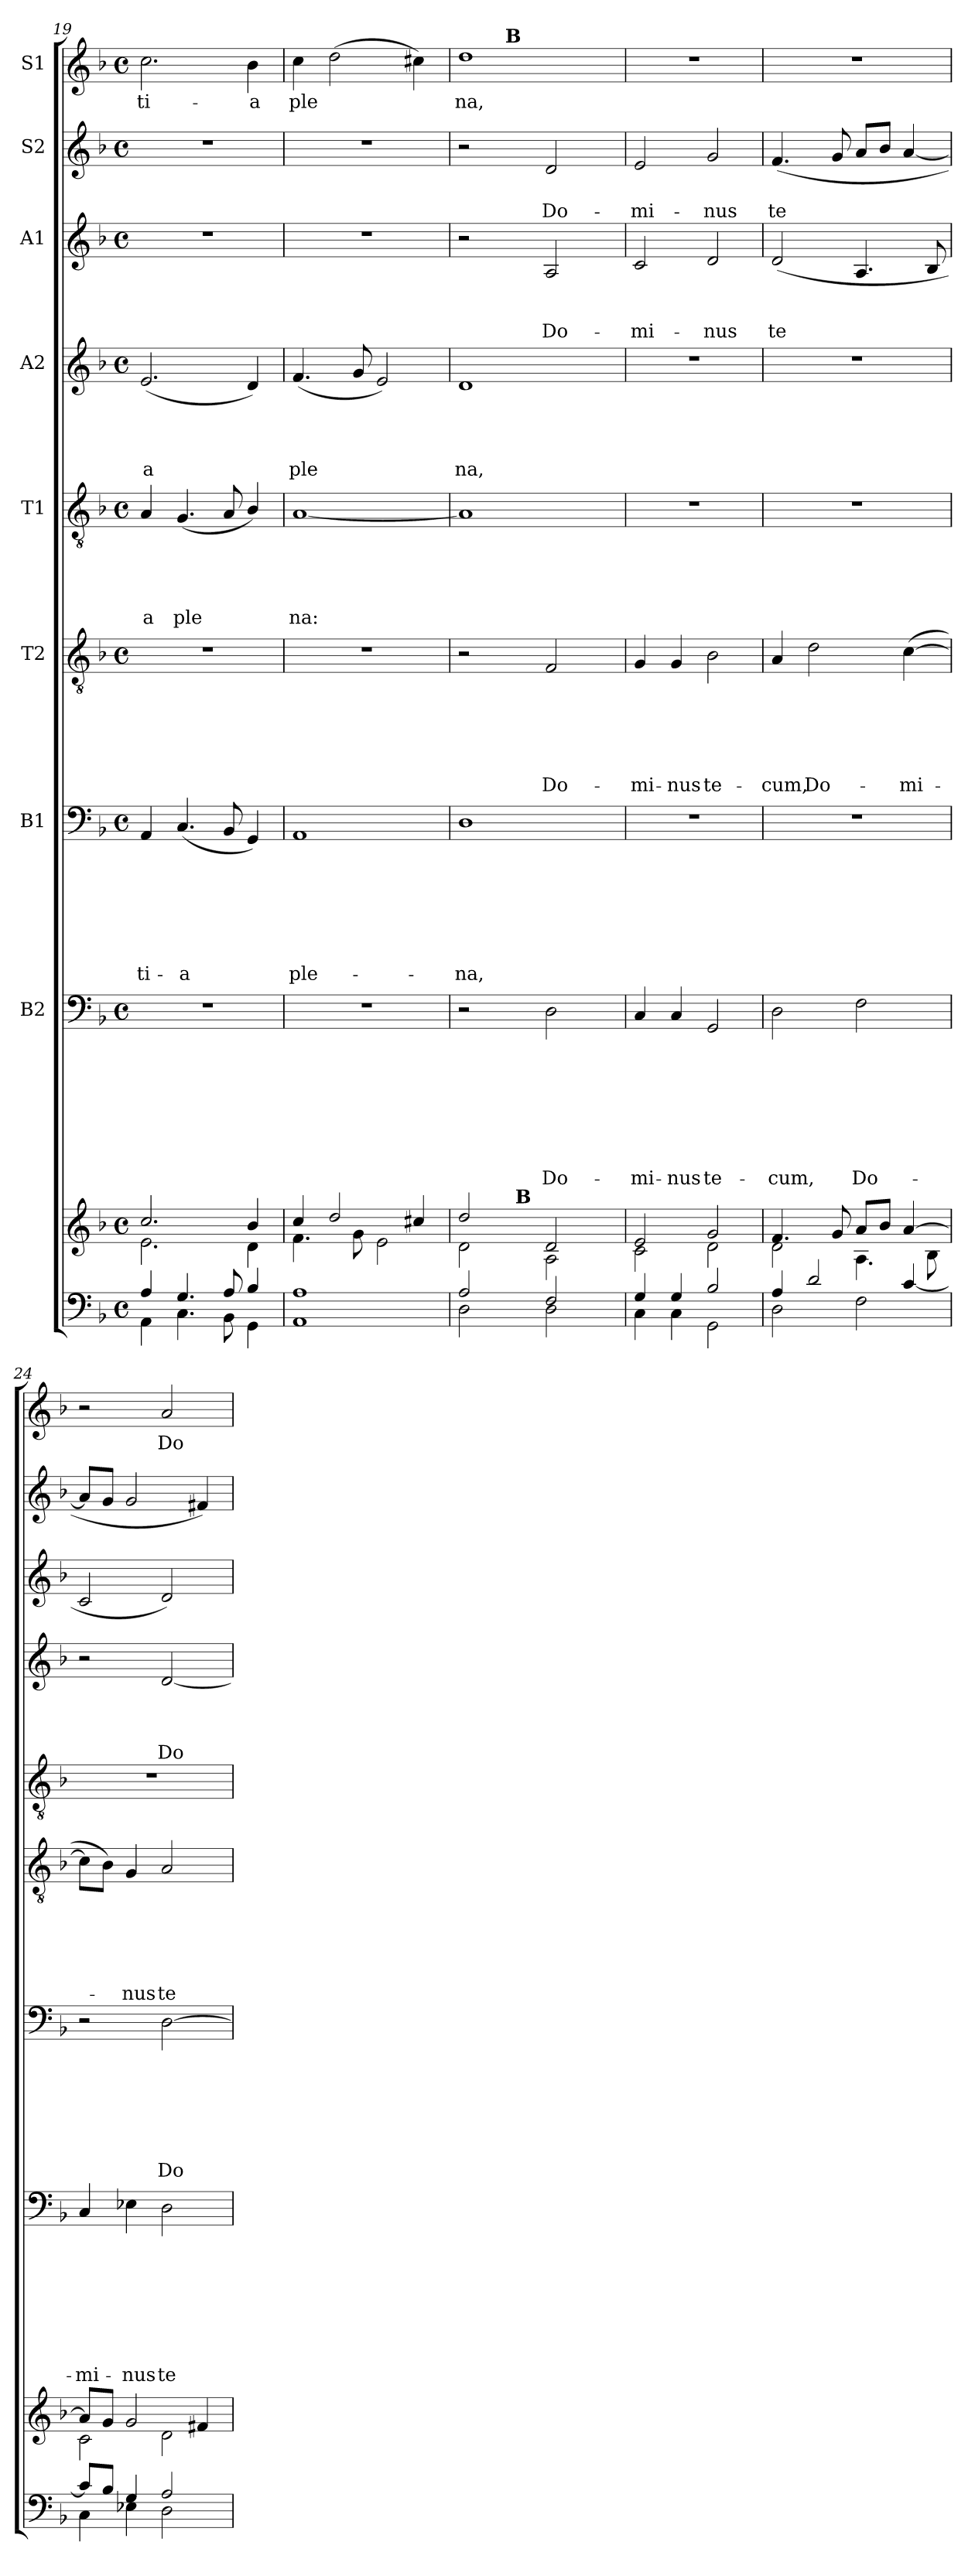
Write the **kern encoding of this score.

**kern	**kern	**kern	**text	**text	**text	**text	**text	**text	**text	**text	**kern	**text	**text	**text	**text	**text	**text	**text	**kern	**text	**text	**text	**text	**text	**text	**kern	**text	**text	**text	**text	**text	**kern	**text	**text	**text	**text	**kern	**text	**text	**text	**kern	**text	**text	**kern	**text
*part10	*part9	*part8	*part8	*part8	*part8	*part8	*part8	*part8	*part8	*part8	*part7	*part7	*part7	*part7	*part7	*part7	*part7	*part7	*part6	*part6	*part6	*part6	*part6	*part6	*part6	*part5	*part5	*part5	*part5	*part5	*part5	*part4	*part4	*part4	*part4	*part4	*part3	*part3	*part3	*part3	*part2	*part2	*part2	*part1	*part1
*staff10	*staff9	*staff8	*staff8	*staff8	*staff8	*staff8	*staff8	*staff8	*staff8	*staff8	*staff7	*staff7	*staff7	*staff7	*staff7	*staff7	*staff7	*staff7	*staff6	*staff6	*staff6	*staff6	*staff6	*staff6	*staff6	*staff5	*staff5	*staff5	*staff5	*staff5	*staff5	*staff4	*staff4	*staff4	*staff4	*staff4	*staff3	*staff3	*staff3	*staff3	*staff2	*staff2	*staff2	*staff1	*staff1
*	*	*I"B2	*	*	*	*	*	*	*	*	*I"B1	*	*	*	*	*	*	*	*I"T2	*	*	*	*	*	*	*I"T1	*	*	*	*	*	*I"A2	*	*	*	*	*I"A1	*	*	*	*I"S2	*	*	*I"S1	*
*clefF4	*clefG2	*clefF4	*	*	*	*	*	*	*	*	*clefF4	*	*	*	*	*	*	*	*clefGv2	*	*	*	*	*	*	*clefGv2	*	*	*	*	*	*clefG2	*	*	*	*	*clefG2	*	*	*	*clefG2	*	*	*clefG2	*
*k[b-]	*k[b-]	*k[b-]	*	*	*	*	*	*	*	*	*k[b-]	*	*	*	*	*	*	*	*k[b-]	*	*	*	*	*	*	*k[b-]	*	*	*	*	*	*k[b-]	*	*	*	*	*k[b-]	*	*	*	*k[b-]	*	*	*k[b-]	*
*F:	*F:	*F:	*	*	*	*	*	*	*	*	*F:	*	*	*	*	*	*	*	*F:	*	*	*	*	*	*	*F:	*	*	*	*	*	*F:	*	*	*	*	*F:	*	*	*	*F:	*	*	*F:	*
*M4/4	*M4/4	*M4/4	*	*	*	*	*	*	*	*	*M4/4	*	*	*	*	*	*	*	*M4/4	*	*	*	*	*	*	*M4/4	*	*	*	*	*	*M4/4	*	*	*	*	*M4/4	*	*	*	*M4/4	*	*	*M4/4	*
*met(c)	*met(c)	*met(c)	*	*	*	*	*	*	*	*	*met(c)	*	*	*	*	*	*	*	*met(c)	*	*	*	*	*	*	*met(c)	*	*	*	*	*	*met(c)	*	*	*	*	*met(c)	*	*	*	*met(c)	*	*	*met(c)	*
=19	=19	=19	=19	=19	=19	=19	=19	=19	=19	=19	=19	=19	=19	=19	=19	=19	=19	=19	=19	=19	=19	=19	=19	=19	=19	=19	=19	=19	=19	=19	=19	=19	=19	=19	=19	=19	=19	=19	=19	=19	=19	=19	=19	=19	=19
*^	*^	*	*	*	*	*	*	*	*	*	*	*	*	*	*	*	*	*	*	*	*	*	*	*	*	*	*	*	*	*	*	*	*	*	*	*	*	*	*	*	*	*	*	*	*
!	!	!	!	!	!	!	!	!	!	!	!	!	!	!	!	!	!	!	!	!LO:LY:b	!	!	!	!	!	!	!	!	!	!	!	!	!LO:LY:b	!	!	!	!	!LO:LY:b	!	!	!	!	!	!	!	!	!LO:LY:b
4AA\	4A/	2.cc/	2.e\	1r	.	.	.	.	.	.	.	.	4AA/	.	.	.	.	.	.	-ti-	1r	.	.	.	.	.	.	4A/	.	.	.	.	-a	(<2.e/	.	.	.	-a	1r	.	.	.	1r	.	.	2.cc\	-ti-
!	!	!	!	!	!	!	!	!	!	!	!	!	!	!	!	!	!	!	!	!LO:LY:b	!	!	!	!	!	!	!	!	!	!	!	!	!LO:LY:b	!	!	!	!	!	!	!	!	!	!	!	!	!	!
4.C\	4.G/	.	.	.	.	.	.	.	.	.	.	.	(<4.C/	.	.	.	.	.	.	-a	.	.	.	.	.	.	.	(<4.G/	.	.	.	.	ple	.	.	.	.	.	.	.	.	.	.	.	.	.	.
8BB-\	8A/	.	.	.	.	.	.	.	.	.	.	.	8BB-/	.	.	.	.	.	.	.	.	.	.	.	.	.	.	8A/	.	.	.	.	.	.	.	.	.	.	.	.	.	.	.	.	.	.	.
!	!	!	!	!	!	!	!	!	!	!	!	!	!	!	!	!	!	!	!	!	!	!	!	!	!	!	!	!	!	!	!	!	!	!	!	!	!	!	!	!	!	!	!	!	!	!	!LO:LY:b
4GG\	4B-/	4b-/	4d\	.	.	.	.	.	.	.	.	.	4GG/)	.	.	.	.	.	.	.	.	.	.	.	.	.	.	4B-/)	.	.	.	.	.	4d/)	.	.	.	.	.	.	.	.	.	.	.	4b-\	-a
=20	=20	=20	=20	=20	=20	=20	=20	=20	=20	=20	=20	=20	=20	=20	=20	=20	=20	=20	=20	=20	=20	=20	=20	=20	=20	=20	=20	=20	=20	=20	=20	=20	=20	=20	=20	=20	=20	=20	=20	=20	=20	=20	=20	=20	=20	=20	=20
!	!	!	!	!	!	!	!	!	!	!	!	!	!	!	!	!	!	!	!	!LO:LY:b	!	!	!	!	!	!	!	!	!	!	!	!	!LO:LY:b	!	!	!	!	!LO:LY:b	!	!	!	!	!	!	!	!	!LO:LY:b
1AA	1A	4cc/	4.f\	1r	.	.	.	.	.	.	.	.	1AA	.	.	.	.	.	.	ple-	1r	.	.	.	.	.	.	[<1A	.	.	.	.	na:	(<4.f/	.	.	.	ple	1r	.	.	.	1r	.	.	4cc\	ple
.	.	2dd/	.	.	.	.	.	.	.	.	.	.	.	.	.	.	.	.	.	.	.	.	.	.	.	.	.	.	.	.	.	.	.	.	.	.	.	.	.	.	.	.	.	.	.	(>2dd\	.
.	.	.	8g\	.	.	.	.	.	.	.	.	.	.	.	.	.	.	.	.	.	.	.	.	.	.	.	.	.	.	.	.	.	.	8g/	.	.	.	.	.	.	.	.	.	.	.	.	.
.	.	.	2e\	.	.	.	.	.	.	.	.	.	.	.	.	.	.	.	.	.	.	.	.	.	.	.	.	.	.	.	.	.	.	2e/)	.	.	.	.	.	.	.	.	.	.	.	.	.
.	.	4cc#i/	.	.	.	.	.	.	.	.	.	.	.	.	.	.	.	.	.	.	.	.	.	.	.	.	.	.	.	.	.	.	.	.	.	.	.	.	.	.	.	.	.	.	.	4cc#i\)	.
!!LO:PB:g=z
=21	=21	=21	=21	=21	=21	=21	=21	=21	=21	=21	=21	=21	=21	=21	=21	=21	=21	=21	=21	=21	=21	=21	=21	=21	=21	=21	=21	=21	=21	=21	=21	=21	=21	=21	=21	=21	=21	=21	=21	=21	=21	=21	=21	=21	=21	=21	=21
!	!	!	!	!	!	!	!	!	!	!	!	!	!	!	!	!	!	!	!	!LO:LY:b	!	!	!	!	!	!	!	!	!	!	!	!	!	!	!	!	!	!LO:LY:b	!	!	!	!	!	!	!	!	!LO:LY:b
*	*	*	*^	*	*	*	*	*	*	*	*	*	*	*	*	*	*	*	*	*	*	*	*	*	*	*	*	*	*	*	*	*	*	*	*	*	*	*	*	*	*	*	*	*	*	*^	*
2D\	2A/	2dd/	2d\	4ryy	2r	.	.	.	.	.	.	.	.	1D	.	.	.	.	.	.	-na,	2r	.	.	.	.	.	.	1A]	.	.	.	.	.	1d	.	.	.	na,	2r	.	.	.	2r	.	.	1dd	4ryy	na,
.	.	.	.	16ryy	.	.	.	.	.	.	.	.	.	.	.	.	.	.	.	.	.	.	.	.	.	.	.	.	.	.	.	.	.	.	.	.	.	.	.	.	.	.	.	.	.	.	.	32ryy	.
!	!	!	!	!	!	!	!	!	!	!	!	!	!	!	!	!	!	!	!	!	!	!	!	!	!	!	!	!	!	!	!	!	!	!	!	!	!	!	!	!	!	!	!	!	!	!	!	!LO:TX:a:B:t=B	!
.	.	.	.	.	.	.	.	.	.	.	.	.	.	.	.	.	.	.	.	.	.	.	.	.	.	.	.	.	.	.	.	.	.	.	.	.	.	.	.	.	.	.	.	.	.	.	.	2ryy	.
!	!	!	!	!LO:TX:a:B:t=B	!	!	!	!	!	!	!	!	!	!	!	!	!	!	!	!	!	!	!	!	!	!	!	!	!	!	!	!	!	!	!	!	!	!	!	!	!	!	!	!	!	!	!	!	!
.	.	.	.	2ryy	.	.	.	.	.	.	.	.	.	.	.	.	.	.	.	.	.	.	.	.	.	.	.	.	.	.	.	.	.	.	.	.	.	.	.	.	.	.	.	.	.	.	.	.	.
!	!	!	!	!	!	!	!	!	!	!	!	!	!LO:LY:b	!	!	!	!	!	!	!	!	!	!	!	!	!	!	!LO:LY:b	!	!	!	!	!	!	!	!	!	!	!	!	!	!	!LO:LY:b	!	!	!LO:LY:b	!	!	!
2D\	2F/	2d/	2A\	.	2D\	.	.	.	.	.	.	.	Do-	.	.	.	.	.	.	.	.	2F/	.	.	.	.	.	Do-	.	.	.	.	.	.	.	.	.	.	.	2A/	.	.	Do-	2d/	.	Do-	.	.	.
.	.	.	.	.	.	.	.	.	.	.	.	.	.	.	.	.	.	.	.	.	.	.	.	.	.	.	.	.	.	.	.	.	.	.	.	.	.	.	.	.	.	.	.	.	.	.	.	8..ryy	.
.	.	.	.	8.ryy	.	.	.	.	.	.	.	.	.	.	.	.	.	.	.	.	.	.	.	.	.	.	.	.	.	.	.	.	.	.	.	.	.	.	.	.	.	.	.	.	.	.	.	.	.
=22	=22	=22	=22	=22	=22	=22	=22	=22	=22	=22	=22	=22	=22	=22	=22	=22	=22	=22	=22	=22	=22	=22	=22	=22	=22	=22	=22	=22	=22	=22	=22	=22	=22	=22	=22	=22	=22	=22	=22	=22	=22	=22	=22	=22	=22	=22	=22	=22	=22
!	!	!	!	!	!	!	!	!	!	!	!	!	!LO:LY:b	!	!	!	!	!	!	!	!	!	!	!	!	!	!	!LO:LY:b	!	!	!	!	!	!	!	!	!	!	!	!	!	!	!LO:LY:b	!	!	!LO:LY:b	!	!	!
*	*	*	*v	*v	*	*	*	*	*	*	*	*	*	*	*	*	*	*	*	*	*	*	*	*	*	*	*	*	*	*	*	*	*	*	*	*	*	*	*	*	*	*	*	*	*	*	*v	*v	*
4C\	4G/	2e/	2c\	4C/	.	.	.	.	.	.	.	-mi-	1r	.	.	.	.	.	.	.	4G/	.	.	.	.	.	-mi-	1r	.	.	.	.	.	1r	.	.	.	.	2c/	.	.	-mi-	2e/	.	-mi-	1r	.
!	!	!	!	!	!	!	!	!	!	!	!	!LO:LY:b	!	!	!	!	!	!	!	!	!	!	!	!	!	!	!LO:LY:b	!	!	!	!	!	!	!	!	!	!	!	!	!	!	!	!	!	!	!	!
4C\	4G/	.	.	4C/	.	.	.	.	.	.	.	-nus	.	.	.	.	.	.	.	.	4G/	.	.	.	.	.	-nus	.	.	.	.	.	.	.	.	.	.	.	.	.	.	.	.	.	.	.	.
!	!	!	!	!	!	!	!	!	!	!	!	!LO:LY:b	!	!	!	!	!	!	!	!	!	!	!	!	!	!	!LO:LY:b	!	!	!	!	!	!	!	!	!	!	!	!	!	!	!LO:LY:b	!	!	!LO:LY:b	!	!
2GG\	2B-/	2g/	2d\	2GG/	.	.	.	.	.	.	.	te-	.	.	.	.	.	.	.	.	2B-\	.	.	.	.	.	te-	.	.	.	.	.	.	.	.	.	.	.	2d/	.	.	-nus	2g/	.	-nus	.	.
=23	=23	=23	=23	=23	=23	=23	=23	=23	=23	=23	=23	=23	=23	=23	=23	=23	=23	=23	=23	=23	=23	=23	=23	=23	=23	=23	=23	=23	=23	=23	=23	=23	=23	=23	=23	=23	=23	=23	=23	=23	=23	=23	=23	=23	=23	=23	=23
!	!	!	!	!	!	!	!	!	!	!	!	!LO:LY:b	!	!	!	!	!	!	!	!	!	!	!	!	!	!	!LO:LY:b	!	!	!	!	!	!	!	!	!	!	!	!	!	!	!LO:LY:b	!	!	!LO:LY:b	!	!
2D\	4A/	4.f/	2d\	2D\	.	.	.	.	.	.	.	-cum,	1r	.	.	.	.	.	.	.	4A/	.	.	.	.	.	-cum,	1r	.	.	.	.	.	1r	.	.	.	.	(<2d/	.	.	te	(<4.f/	.	te	1r	.
!	!	!	!	!	!	!	!	!	!	!	!	!	!	!	!	!	!	!	!	!	!	!	!	!	!	!	!LO:LY:b	!	!	!	!	!	!	!	!	!	!	!	!	!	!	!	!	!	!	!	!
.	2d/	.	.	.	.	.	.	.	.	.	.	.	.	.	.	.	.	.	.	.	2d\	.	.	.	.	.	Do-	.	.	.	.	.	.	.	.	.	.	.	.	.	.	.	.	.	.	.	.
.	.	8g/	.	.	.	.	.	.	.	.	.	.	.	.	.	.	.	.	.	.	.	.	.	.	.	.	.	.	.	.	.	.	.	.	.	.	.	.	.	.	.	.	8g/	.	.	.	.
!	!	!	!	!	!	!	!	!	!	!	!	!LO:LY:b	!	!	!	!	!	!	!	!	!	!	!	!	!	!	!	!	!	!	!	!	!	!	!	!	!	!	!	!	!	!	!	!	!	!	!
2F\	.	8a/L	4.A\	2F\	.	.	.	.	.	.	.	Do-	.	.	.	.	.	.	.	.	.	.	.	.	.	.	.	.	.	.	.	.	.	.	.	.	.	.	4.A/	.	.	.	8a/L	.	.	.	.
.	.	8b-/J	.	.	.	.	.	.	.	.	.	.	.	.	.	.	.	.	.	.	.	.	.	.	.	.	.	.	.	.	.	.	.	.	.	.	.	.	.	.	.	.	8b-/J	.	.	.	.
!	!	!	!	!	!	!	!	!	!	!	!	!	!	!	!	!	!	!	!	!	!	!	!	!	!	!	!LO:LY:b	!	!	!	!	!	!	!	!	!	!	!	!	!	!	!	!	!	!	!	!
.	[<4c/	[<4a/	.	.	.	.	.	.	.	.	.	.	.	.	.	.	.	.	.	.	(>[>4c\	.	.	.	.	.	-mi-	.	.	.	.	.	.	.	.	.	.	.	.	.	.	.	[<4a/	.	.	.	.
.	.	.	8B-\	.	.	.	.	.	.	.	.	.	.	.	.	.	.	.	.	.	.	.	.	.	.	.	.	.	.	.	.	.	.	.	.	.	.	.	8B-/	.	.	.	.	.	.	.	.
=24	=24	=24	=24	=24	=24	=24	=24	=24	=24	=24	=24	=24	=24	=24	=24	=24	=24	=24	=24	=24	=24	=24	=24	=24	=24	=24	=24	=24	=24	=24	=24	=24	=24	=24	=24	=24	=24	=24	=24	=24	=24	=24	=24	=24	=24	=24	=24
!	!	!	!	!	!	!	!	!	!	!	!	!LO:LY:b	!	!	!	!	!	!	!	!	!	!	!	!	!	!	!	!	!	!	!	!	!	!	!	!	!	!	!	!	!	!	!	!	!	!	!
4C\	8c/L]	8a/L]	2c\	4C/	.	.	.	.	.	.	.	-mi-	2r	.	.	.	.	.	.	.	8c\L]	.	.	.	.	.	.	1r	.	.	.	.	.	2r	.	.	.	.	2c/	.	.	.	8a/L]	.	.	2r	.
.	8B-/J	8g/J	.	.	.	.	.	.	.	.	.	.	.	.	.	.	.	.	.	.	8B-\J)	.	.	.	.	.	.	.	.	.	.	.	.	.	.	.	.	.	.	.	.	.	8g/J	.	.	.	.
!	!	!	!	!	!	!	!	!	!	!	!	!LO:LY:b	!	!	!	!	!	!	!	!	!	!	!	!	!	!	!LO:LY:b	!	!	!	!	!	!	!	!	!	!	!	!	!	!	!	!	!	!	!	!
4E-X\	4G/	2g/	.	4E-X\	.	.	.	.	.	.	.	-nus	.	.	.	.	.	.	.	.	4G/	.	.	.	.	.	-nus	.	.	.	.	.	.	.	.	.	.	.	.	.	.	.	2g/	.	.	.	.
!	!	!	!	!	!	!	!	!	!	!	!	!LO:LY:b	!	!	!	!	!	!	!	!LO:LY:b	!	!	!	!	!	!	!LO:LY:b	!	!	!	!	!	!	!	!	!	!	!LO:LY:b	!	!	!	!	!	!	!	!	!LO:LY:b
2D\	2A/	.	2d\	2D\	.	.	.	.	.	.	.	te-	[>2D\	.	.	.	.	.	.	Do-	2A/	.	.	.	.	.	te-	.	.	.	.	.	.	[<2d/	.	.	.	Do-	2d/)	.	.	.	.	.	.	2a/	Do-
.	.	4f#i/	.	.	.	.	.	.	.	.	.	.	.	.	.	.	.	.	.	.	.	.	.	.	.	.	.	.	.	.	.	.	.	.	.	.	.	.	.	.	.	.	4f#i/)	.	.	.	.
*v	*v	*	*	*	*	*	*	*	*	*	*	*	*	*	*	*	*	*	*	*	*	*	*	*	*	*	*	*	*	*	*	*	*	*	*	*	*	*	*	*	*	*	*	*	*	*	*
*	*v	*v	*	*	*	*	*	*	*	*	*	*	*	*	*	*	*	*	*	*	*	*	*	*	*	*	*	*	*	*	*	*	*	*	*	*	*	*	*	*	*	*	*	*	*	*
=	=	=	=	=	=	=	=	=	=	=	=	=	=	=	=	=	=	=	=	=	=	=	=	=	=	=	=	=	=	=	=	=	=	=	=	=	=	=	=	=	=	=	=	=	=
*-	*-	*-	*-	*-	*-	*-	*-	*-	*-	*-	*-	*-	*-	*-	*-	*-	*-	*-	*-	*-	*-	*-	*-	*-	*-	*-	*-	*-	*-	*-	*-	*-	*-	*-	*-	*-	*-	*-	*-	*-	*-	*-	*-	*-	*-
